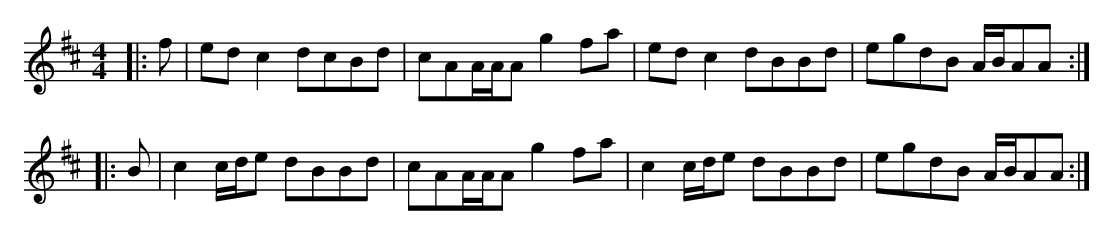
X:1
M:4/4
K:Amix
|:f|edc2 dcBd|cAA/A/A g2fa|edc2 dBBd|egdB A/B/AA:|
|:B|c2c/d/e dBBd|cAA/A/A g2fa|c2c/d/e dBBd|egdB A/B/AA:|
